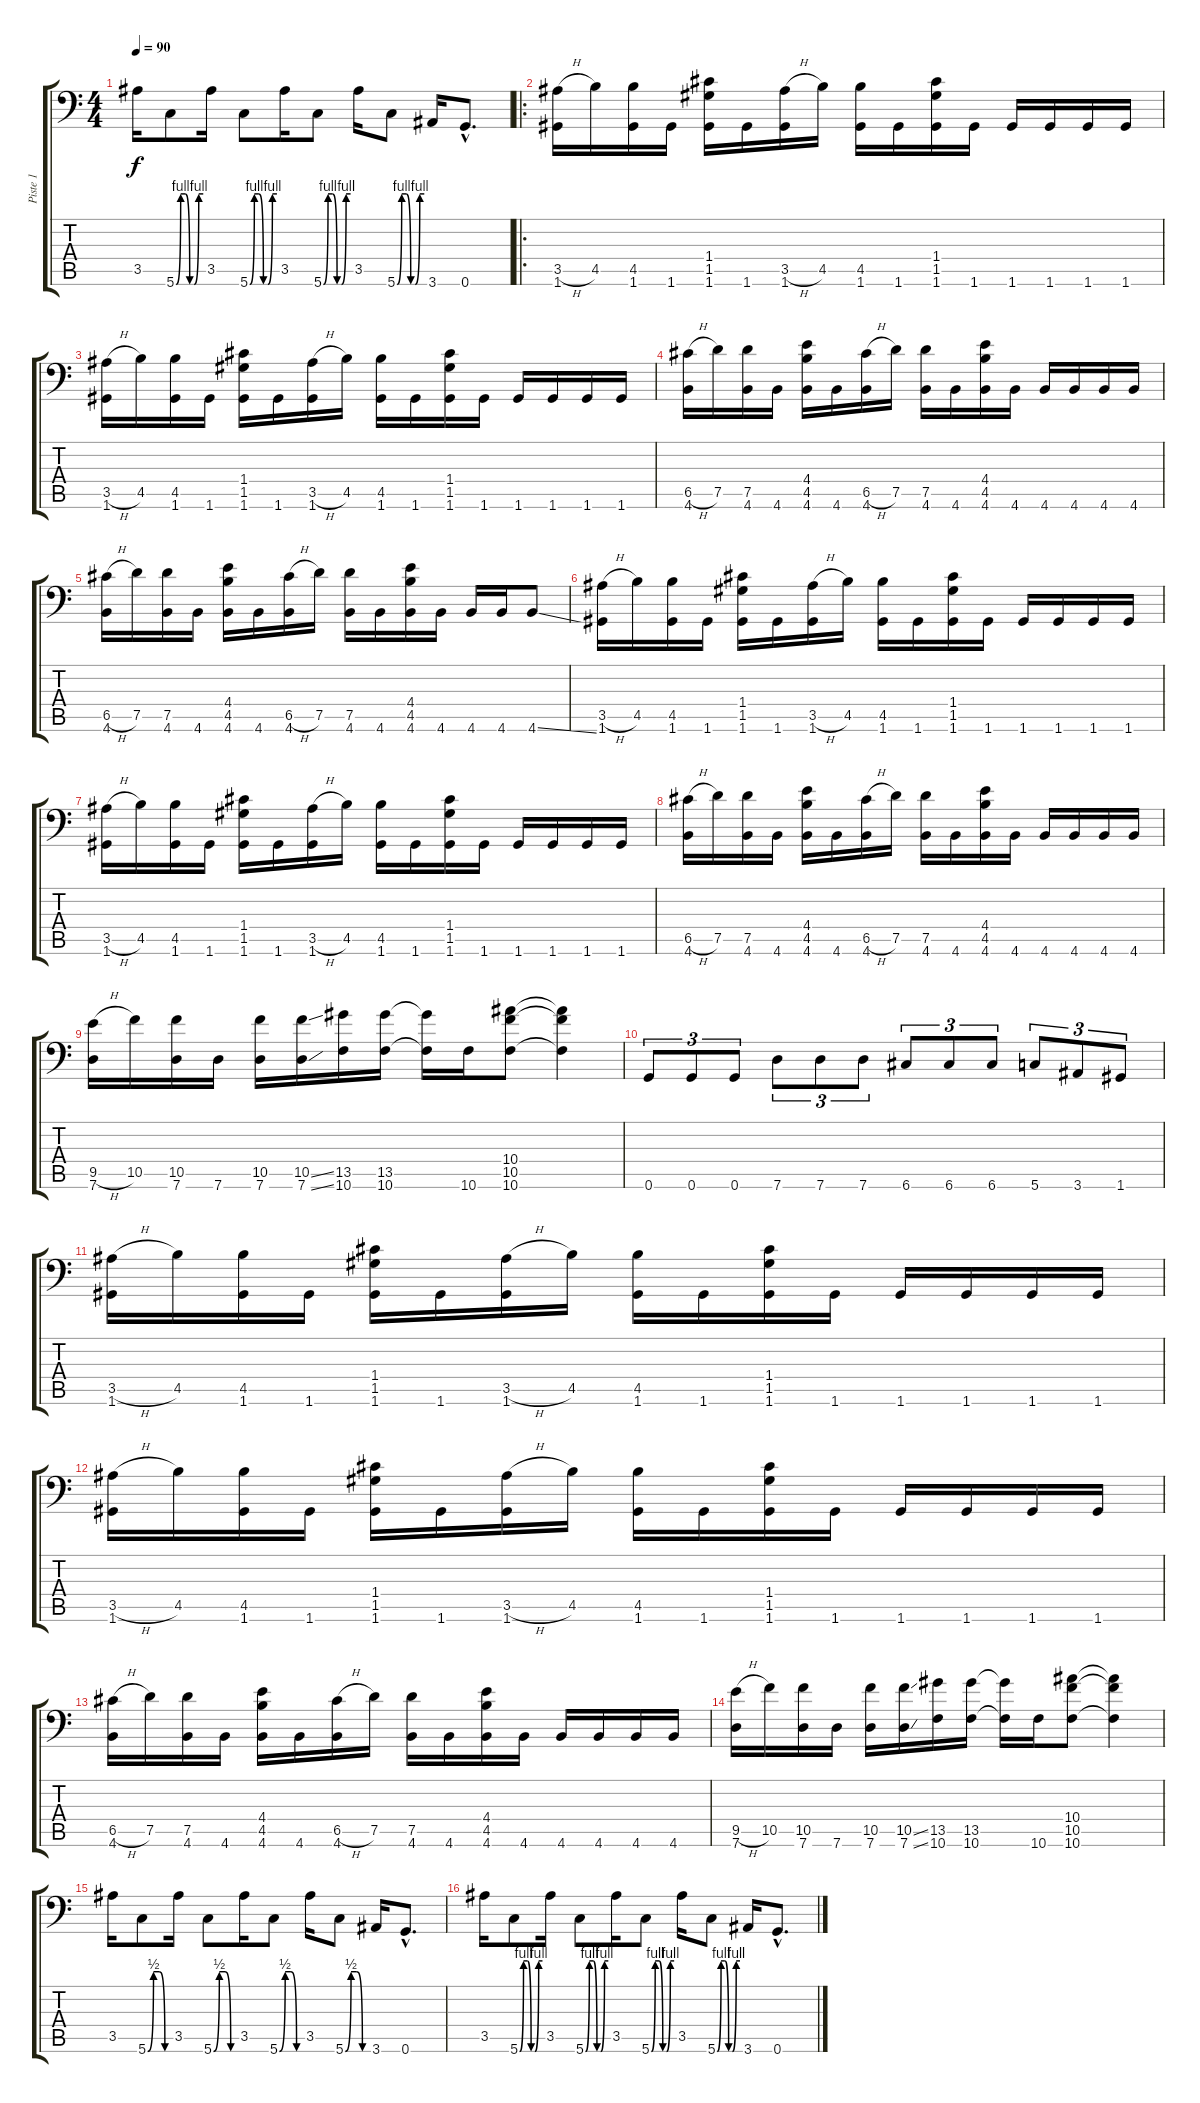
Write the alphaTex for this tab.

\track ("Piste 1" "Piste 1") {instrument overdrivenguitar}
\staff {score tabs}
\tuning (D4 A3 F3 C3 G2 G1) {hide}
\ts (4 4)
\tempo 90
\clef f4
\ks c
3.5.16{dy f} 5.6{be (custom 0 0 10 4 20 4 30 0 40 0 50 4 60 4)}.8 3.5.16 5.6{be (custom 0 0 10 4 20 4 30 0 40 0 50 4 60 4)}.8 3.5.16 5.6{be (custom 0 0 10 4 20 4 30 0 40 0 50 4 60 4)}.8 3.5.16 5.6{be (custom 0 0 10 4 20 4 30 0 40 0 50 4 60 4)}.8 3.6.16 0.6{hac}.8{d} |
\ro
(3.5{h} 1.6).16 4.5.16 (4.5 1.6).16 1.6.16 (1.4 1.5 1.6).16 1.6.16 (3.5{h} 1.6).16 4.5.16 (4.5 1.6).16 1.6.16 (1.4 1.5 1.6).16 1.6.16 1.6.16 1.6.16 1.6.16 1.6.16 |
(3.5{h} 1.6).16 4.5.16 (4.5 1.6).16 1.6.16 (1.4 1.5 1.6).16 1.6.16 (3.5{h} 1.6).16 4.5.16 (4.5 1.6).16 1.6.16 (1.4 1.5 1.6).16 1.6.16 1.6.16 1.6.16 1.6.16 1.6.16 |
(6.5{h} 4.6).16 7.5.16 (7.5 4.6).16 4.6.16 (4.4 4.5 4.6).16 4.6.16 (6.5{h} 4.6).16 7.5.16 (7.5 4.6).16 4.6.16 (4.4 4.5 4.6).16 4.6.16 4.6.16 4.6.16 4.6.16 4.6.16 |
(6.5{h} 4.6).16 7.5.16 (7.5 4.6).16 4.6.16 (4.4 4.5 4.6).16 4.6.16 (6.5{h} 4.6).16 7.5.16 (7.5 4.6).16 4.6.16 (4.4 4.5 4.6).16 4.6.16 4.6.16 4.6.16 4.6{ss}.8 |
(3.5{h} 1.6).16 4.5.16 (4.5 1.6).16 1.6.16 (1.4 1.5 1.6).16 1.6.16 (3.5{h} 1.6).16 4.5.16 (4.5 1.6).16 1.6.16 (1.4 1.5 1.6).16 1.6.16 1.6.16 1.6.16 1.6.16 1.6.16 |
(3.5{h} 1.6).16 4.5.16 (4.5 1.6).16 1.6.16 (1.4 1.5 1.6).16 1.6.16 (3.5{h} 1.6).16 4.5.16 (4.5 1.6).16 1.6.16 (1.4 1.5 1.6).16 1.6.16 1.6.16 1.6.16 1.6.16 1.6.16 |
(6.5{h} 4.6).16 7.5.16 (7.5 4.6).16 4.6.16 (4.4 4.5 4.6).16 4.6.16 (6.5{h} 4.6).16 7.5.16 (7.5 4.6).16 4.6.16 (4.4 4.5 4.6).16 4.6.16 4.6.16 4.6.16 4.6.16 4.6.16 |
(9.5{h} 7.6).16 10.5.16 (10.5 7.6).16 7.6.16 (10.5 7.6).16 (10.5{ss} 7.6{ss}).16 (13.5 10.6).16 (13.5 10.6).16 (13.5{t} 10.6{t}).16 10.6.16 (10.4 10.5 10.6).8 (10.4{t} 10.5{t} 10.6{t}).4 |
0.6.8{tu (3 2)} 0.6.8{tu (3 2)} 0.6.8{tu (3 2)} 7.6.8{tu (3 2)} 7.6.8{tu (3 2)} 7.6.8{tu (3 2)} 6.6.8{tu (3 2)} 6.6.8{tu (3 2)} 6.6.8{tu (3 2)} 5.6.8{tu (3 2)} 3.6.8{tu (3 2)} 1.6.8{tu (3 2)} |
(3.5{h} 1.6).16 4.5.16 (4.5 1.6).16 1.6.16 (1.4 1.5 1.6).16 1.6.16 (3.5{h} 1.6).16 4.5.16 (4.5 1.6).16 1.6.16 (1.4 1.5 1.6).16 1.6.16 1.6.16 1.6.16 1.6.16 1.6.16 |
(3.5{h} 1.6).16 4.5.16 (4.5 1.6).16 1.6.16 (1.4 1.5 1.6).16 1.6.16 (3.5{h} 1.6).16 4.5.16 (4.5 1.6).16 1.6.16 (1.4 1.5 1.6).16 1.6.16 1.6.16 1.6.16 1.6.16 1.6.16 |
(6.5{h} 4.6).16 7.5.16 (7.5 4.6).16 4.6.16 (4.4 4.5 4.6).16 4.6.16 (6.5{h} 4.6).16 7.5.16 (7.5 4.6).16 4.6.16 (4.4 4.5 4.6).16 4.6.16 4.6.16 4.6.16 4.6.16 4.6.16 |
(9.5{h} 7.6).16 10.5.16 (10.5 7.6).16 7.6.16 (10.5 7.6).16 (10.5{ss} 7.6{ss}).16 (13.5 10.6).16 (13.5 10.6).16 (13.5{t} 10.6{t}).16 10.6.16 (10.4 10.5 10.6).8 (10.4{t} 10.5{t} 10.6{t}).4 |
3.5.16 5.6{be (custom 0 0 15 2 30 2 45 0 60 0)}.8 3.5.16 5.6{be (custom 0 0 15 2 30 2 45 0 60 0)}.8 3.5.16 5.6{be (custom 0 0 15 2 30 2 45 0 60 0)}.8 3.5.16 5.6{be (custom 0 0 15 2 30 2 45 0 60 0)}.8 3.6.16 0.6{hac}.8{d} |
3.5.16 5.6{be (custom 0 0 10 4 20 4 30 0 40 0 50 4 60 4)}.8 3.5.16 5.6{be (custom 0 0 10 4 20 4 30 0 40 0 50 4 60 4)}.8 3.5.16 5.6{be (custom 0 0 10 4 20 4 30 0 40 0 50 4 60 4)}.8 3.5.16 5.6{be (custom 0 0 10 4 20 4 30 0 40 0 50 4 60 4)}.8 3.6.16 0.6{hac}.8{d}
